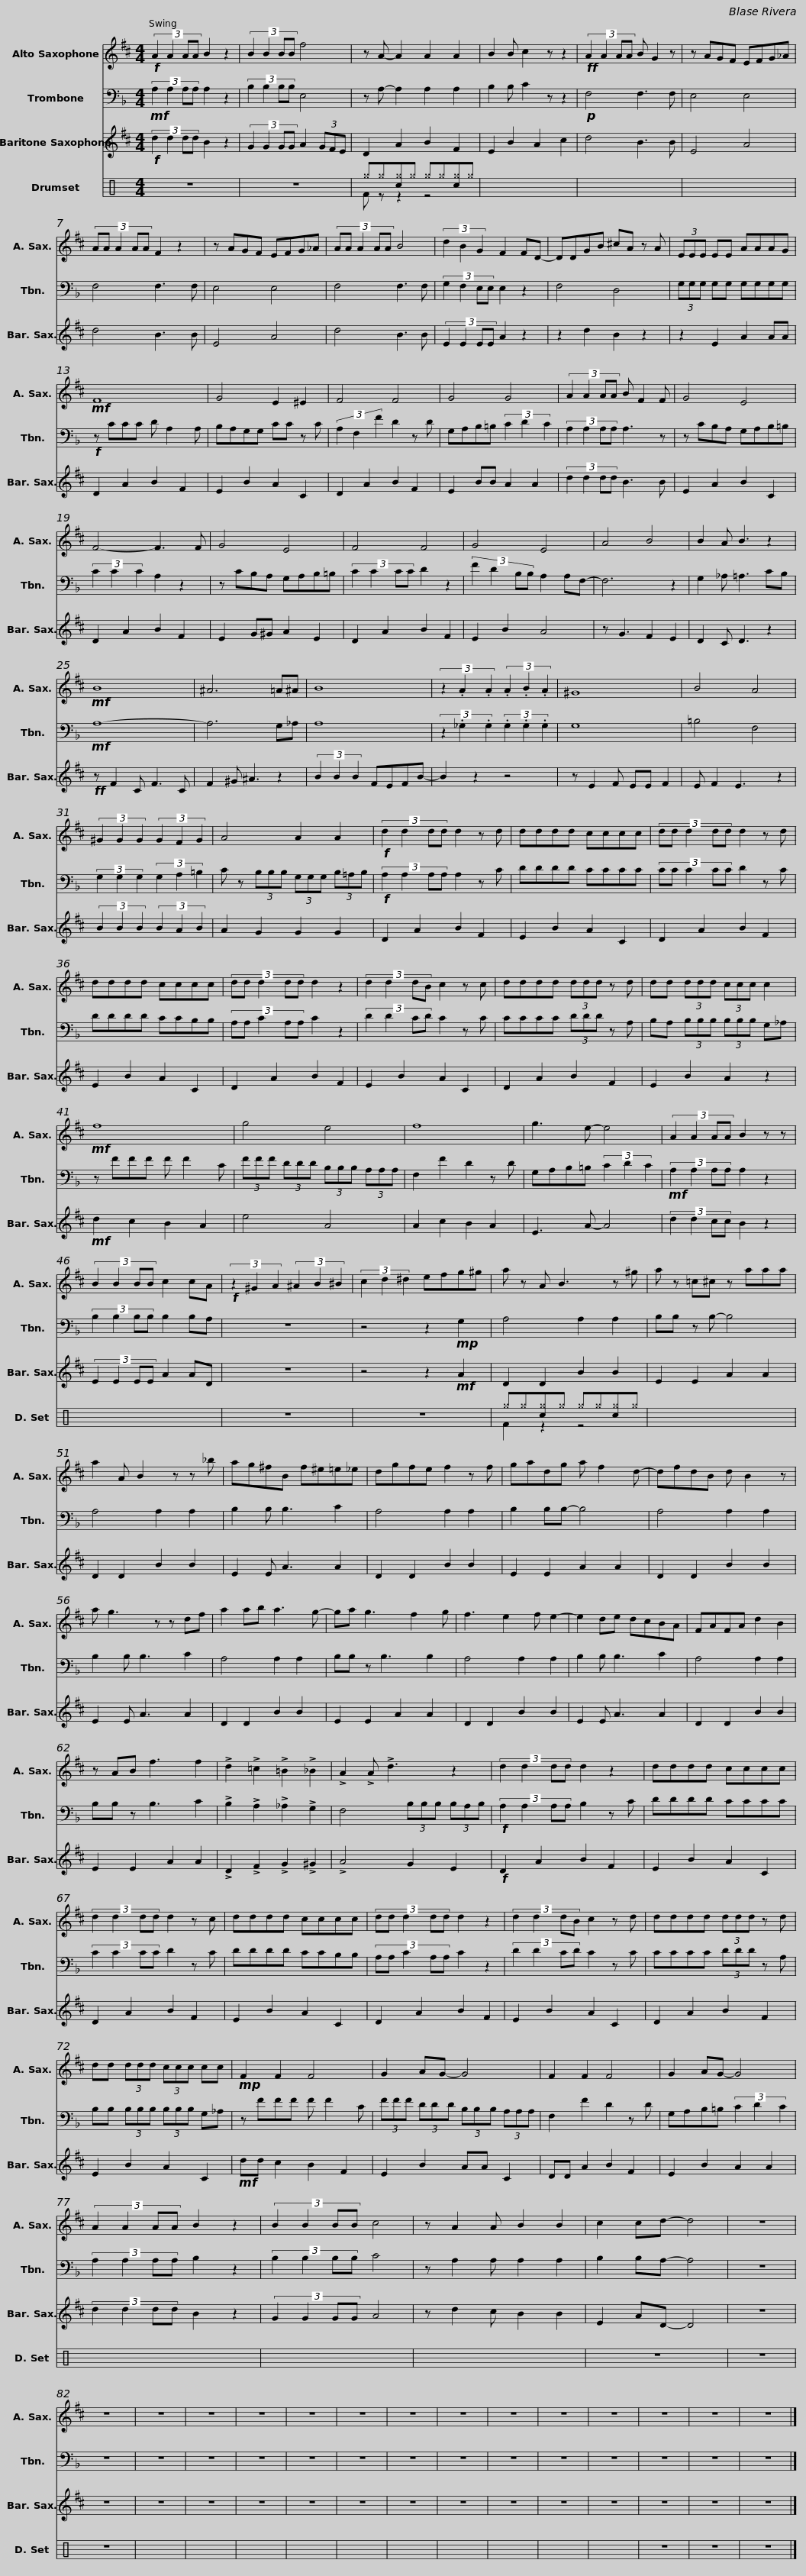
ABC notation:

X:1
%%score 1 2 3 ( 4 5 )
L:1/8
M:4/4
I:linebreak $
K:F
V:1 treble transpose=-9
V:2 bass
V:3 treble transpose=-21
V:4 perc
K:none
V:5 perc
K:none
V:1
[K:D]!f! (3:2:4A2 A2 AA B2 z2 | (3:2:4B2 B2 BB f4 | z A- A2 A2 A2 | B2 B c2 z z2 |!ff! (3:2:4A2 A2 AA B G2 z |$ %5
 z AGF EFG_A | (3:2:5AA A2 AA F2 z2 | z AGF EFG_A | (3:2:5AA A2 AA B4 | (3d2 B2 G2 F2 FD- |$ %10
 DDGB ^cA z A | (3EEE EE AAAG |!mf! F8 | G4 E2 ^E2 |$ F4 F4 | %15
 G4 G4 | (3:2:4A2 A2 AA B F2 F | G4 E4 | F4- F3 F |$ G4 E4 | %20
 F4 F4 | G4 E4 | A4 B4 | B2 A B3 z2 |$!mf! B8 | %25
 ^A6 =A^A | B8 | (3z2 .A2 .A2 (3.A2 .B2 .A2 | ^G8 |$ B4 A4 | %30
 (3^G2 G2 G2 (3G2 F2 G2 | A4 A2 A2 |!f! (3:2:4d2 d2 dd d2 z d |$ dddd cccc | (3:2:5dd d2 dd d2 z d | %35
 dddd cccc | (3:2:5dd d2 dd d2 z2 |$ (3:2:4d2 d2 dB c2 z c | dddd (3ddd z d | dd (3ddd (3ccc c2 | %40
!mf! f8 |$ g4 e4 | f8 | g3 e- e4 | (3:2:4A2 A2 AA B2 z z | %45
 (3:2:4B2 B2 BB c2 cA |$!f! (3z2 ^G2 A2 (3^A2 B2 ^B2 | (3c2 d2 ^d2 efg^g | a z A B3 z ^g | a z =c^c z aaa |$ %50
 a2 A B2 z z _b | ag^fB f^e=e_e | dgfe f2 z f | gadg a f2 d- | dfdB d B2 z |$ %55
 a g3 z z df | a2 ab a3 g- | ga g3 f2 g | f3 e2 f e2- | e2 de dcBA |$ %60
 FAFA d2 B2 | z AB f3 f2 | !>!d2 !>!=c2 !>!=B2 !>!_B2 | !>!A2 !>!A !>!d3 z2 | (3:2:4d2 d2 dd d2 z2 |$ %65
 dddd cccc | (3:2:4d2 d2 dd d2 z c | dddd cccc | (3:2:5dd d2 dd d2 z2 |$ (3:2:4d2 d2 dB c2 z d | %70
 dddd (3ddd z d | dd (3ddd (3ccc cc |!mp! F2 F2 F4 |$ G2 AG- G4 | F2 F2 F4 | %75
 G2 AG- G4 | (3:2:4A2 A2 AA B2 z2 | (3:2:4B2 B2 BB c4 |$ z A2 A B2 B2 | c2 cd- d4 | %80
 z8 | z8 | z8 | z8 | z8 | %85
 z8 | z8 | z8 | z8 | z8 | %90
 z8 | z8 |$ z8 | z8 | z8 |] %95
V:2
!mf! (3:2:4A,2 A,2 A,A, A,2 z2 | (3:2:4B,2 B,2 B,B, E,4 | z A,- A,2 A,2 A,2 | B,2 B, C2 z z2 |!p! F,4 F,3 F, |$ %5
 E,4 E,4 | F,4 F,3 F, | E,4 E,4 | F,4 F,3 F, | (3:2:4G,2 F,2 E,E, E,2 z2 |$ %10
 F,4 D,4 | (3G,G,G, G,G, G,G,G,G, |!f! z CCC D A,2 A, | B,A,G,G, CC z C |$ (3A,2 F,2 F2 D2 z D | %15
 G,A,B,=B, (3C2 D2 C2 | (3:2:4A,2 A,2 A,A, A,3 z | z CB,A, G,A,B,=B, | (3C2 C2 C2 A,2 z2 |$ z CB,A, G,A,B,=B, | %20
 (3:2:4C2 C2 CC D2 z2 | (3:2:4F2 D2 B,B, A,2 A,F,- | F,6 z2 | G,2 _A, =A,3 CB, |$!mf! A,8- | %25
 A,6 G,_A, | A,8 | (3z2 ._G,2 .G,2 (3.G,2 .G,2 .G,2 | G,8 |$ =B,4 F,4 | %30
 (3G,2 G,2 G,2 (3G,2 A,2 =B,2 | C z (3B,B,B, (3G,G,G, (3B,=A,B, |!f! (3:2:4A,2 A,2 A,A, A,2 z C |$ DDDD CCCC | (3:2:5CC C2 CC D2 z C | %35
 DDDD CCB,B, | (3:2:5A,A, C2 A,A, C2 z2 |$ (3:2:4D2 D2 CD C2 z C | CCCC (3DDD z A, | B,A, (3B,B,B, (3B,B,B, G,_A, | %40
 z FFF F F2 C |$ (3FFF (3DDD (3B,B,B, (3A,A,A, | F,2 F2 D2 z D | G,A,B,=B, (3C2 D2 C2 |!mf! (3:2:4A,2 A,2 A,A, A,2 z2 | %45
 (3:2:4B,2 B,2 B,B, B,2 B,A, |$ z8 | z4 z2!mp! G,2 | A,4 A,2 A,2 | B,B, z B,- B,4 |$ %50
 A,4 A,2 A,2 | B,2 B, B,3 C2 | A,4 A,2 A,2 | B,2 B,B,- B,4 | A,4 A,2 A,2 |$ %55
 B,2 B, B,3 C2 | A,4 A,2 A,2 | B,B, z B,3 B,2 | A,4 A,2 A,2 | B,2 B, B,3 C2 |$ %60
 A,4 A,2 A,2 | B,B, z B,3 C2 | !>!B,2 !>!A,2 !>!_A,2 !>!G,2 | F,4 (3B,B,B, (3B,A,B, |!f! (3:2:4A,2 A,2 A,A, B,2 z C |$ %65
 DDDD CCCC | (3:2:4C2 C2 CC D2 z C | DDDD CCB,B, | (3:2:5A,A, C2 A,A, C2 z2 |$ (3:2:4D2 D2 CD C2 z C | %70
 CCCC (3DDD z A, | B,B, (3B,B,B, (3B,B,B, G,_A, | z FFF F F2 C |$ (3FFF (3DDD (3B,B,B, (3A,A,A, | F,2 F2 D2 z D | %75
 G,A,B,=B, (3C2 D2 C2 | (3:2:4A,2 A,2 A,A, B,2 z2 | (3:2:4B,2 B,2 B,B, C4 |$ z A,2 A, A,2 A,2 | B,2 B,A,- A,4 | %80
 z8 | z8 | z8 | z8 | z8 | %85
 z8 | z8 | z8 | z8 | z8 | %90
 z8 | z8 |$ z8 | z8 | z8 |] %95
V:3
[K:D]!f! (3:2:4d2 d2 dd B2 z2 | (3:2:4G2 G2 GG A2 (3GFE | D2 A2 B2 F2 | E2 B2 A2 c2 | d4 B3 B |$ %5
 E4 A4 | d4 B3 B | E4 A4 | d4 B3 B | (3:2:4E2 E2 EE A2 z2 |$ %10
 z2 d2 B2 z2 | z2 E2 A2 AA | D2 A2 B2 F2 | E2 B2 A2 C2 |$ D2 A2 B2 F2 | %15
 E2 BB A2 A2 | (3:2:4d2 d2 dd B3 B | E2 A2 B2 C2 | D2 A2 B2 F2 |$ E2 G^G A2 E2 | %20
 D2 A2 B2 F2 | E2 B2 A4 | z G3 F2 E2 | D2 C D3 z2 |$!ff! z F2 C F3 C | %25
 F2 ^G ^A3 z2 | (3B2 B2 B2 FEFB- | B2 z2 z4 | z E2 F EE F2 |$ E F2 E3 z2 | %30
 (3B2 B2 B2 (3B2 A2 B2 | A2 G2 G2 G2 | D2 A2 B2 F2 |$ E2 B2 A2 C2 | D2 A2 B2 F2 | %35
 E2 B2 A2 C2 | D2 A2 B2 F2 |$ E2 B2 A2 C2 | D2 A2 B2 F2 | E2 B2 A2 z2 | %40
!mf! d2 c2 B2 A2 |$ e4 A4 | A2 c2 B2 A2 | E3 A- A4 | (3:2:4d2 d2 cc B2 z2 | %45
 (3:2:4E2 E2 EE A2 AD |$ z8 | z4 z2!mf! A2 | D2 D2 B2 B2 | E2 E2 A2 A2 |$ %50
 D2 D2 B2 B2 | E2 E A3 A2 | D2 D2 B2 B2 | E2 E2 A2 A2 | D2 D2 B2 B2 |$ %55
 E2 E A3 A2 | D2 D2 B2 B2 | E2 E2 A2 A2 | D2 D2 B2 B2 | E2 E A3 A2 |$ %60
 D2 D2 B2 B2 | E2 E2 A2 A2 | !>!D2 !>!F2 !>!G2 !>!^G2 | !>!A4 G2 E2 |!f! D2 A2 B2 F2 |$ %65
 E2 B2 A2 C2 | D2 A2 B2 F2 | E2 B2 A2 C2 | D2 A2 B2 F2 |$ E2 B2 A2 C2 | %70
 D2 A2 B2 F2 | E2 B2 A2 C2 |!mf! dd c2 B2 F2 |$ E2 B2 AA C2 | DD A2 B2 F2 | %75
 E2 B2 A2 A2 | (3:2:4d2 d2 dd B2 z2 | (3:2:4G2 G2 GG A4 |$ z d2 c B2 B2 | E2 AD- D4 | %80
 z8 | z8 | z8 | z8 | z8 | %85
 z8 | z8 | z8 | z8 | z8 | %90
 z8 | z8 |$ z8 | z8 | z8 |] %95
V:4
[K:C] z8 | z8 | ^g^g[c^g]^g ^g^g[c^g]^g | x8 | x8 |$ %5
 x8 | x8 | x8 | x8 | x8 |$ %10
 x8 | x8 | x8 | x8 |$ x8 | %15
 x8 | x8 | x8 | x8 |$ x8 | %20
 x8 | x8 | x8 | x8 |$ x8 | %25
 x8 | x8 | x8 | x8 |$ x8 | %30
 x8 | x8 | x8 |$ x8 | x8 | %35
 x8 | x8 |$ x8 | x8 | x8 | %40
 x8 |$ x8 | x8 | x8 | x8 | %45
 x8 |$ z8 | z8 | ^g^g[c^g]^g ^g^g[c^g]^g | x8 |$ %50
 x8 | x8 | x8 | x8 | x8 |$ %55
 x8 | x8 | x8 | x8 | x8 |$ %60
 x8 | x8 | x8 | x8 | x8 |$ %65
 x8 | x8 | x8 | x8 |$ x8 | %70
 x8 | x8 | x8 |$ x8 | x8 | %75
 x8 | x8 | x8 |$ x8 | z8 | %80
 z8 | z8 | x8 | x8 | x8 | %85
 x8 | x8 | x8 | x8 | x8 | %90
 x8 | x8 |$ z8 | z8 | z8 |] %95
V:5
[K:C] x8 | x8 | F z z2 z4 | x8 | x8 |$ %5
 x8 | x8 | x8 | x8 | x8 |$ %10
 x8 | x8 | x8 | x8 |$ x8 | %15
 x8 | x8 | x8 | x8 |$ x8 | %20
 x8 | x8 | x8 | x8 |$ x8 | %25
 x8 | x8 | x8 | x8 |$ x8 | %30
 x8 | x8 | x8 |$ x8 | x8 | %35
 x8 | x8 |$ x8 | x8 | x8 | %40
 x8 |$ x8 | x8 | x8 | x8 | %45
 x8 |$ x8 | x8 | F2 z2 z4 | x8 |$ %50
 x8 | x8 | x8 | x8 | x8 |$ %55
 x8 | x8 | x8 | x8 | x8 |$ %60
 x8 | x8 | x8 | x8 | x8 |$ %65
 x8 | x8 | x8 | x8 |$ x8 | %70
 x8 | x8 | x8 |$ x8 | x8 | %75
 x8 | x8 | x8 |$ x8 | x8 | %80
 x8 | x8 | x8 | x8 | x8 | %85
 x8 | x8 | x8 | x8 | x8 | %90
 x8 | x8 |$ x8 | x8 | x8 |] %95
